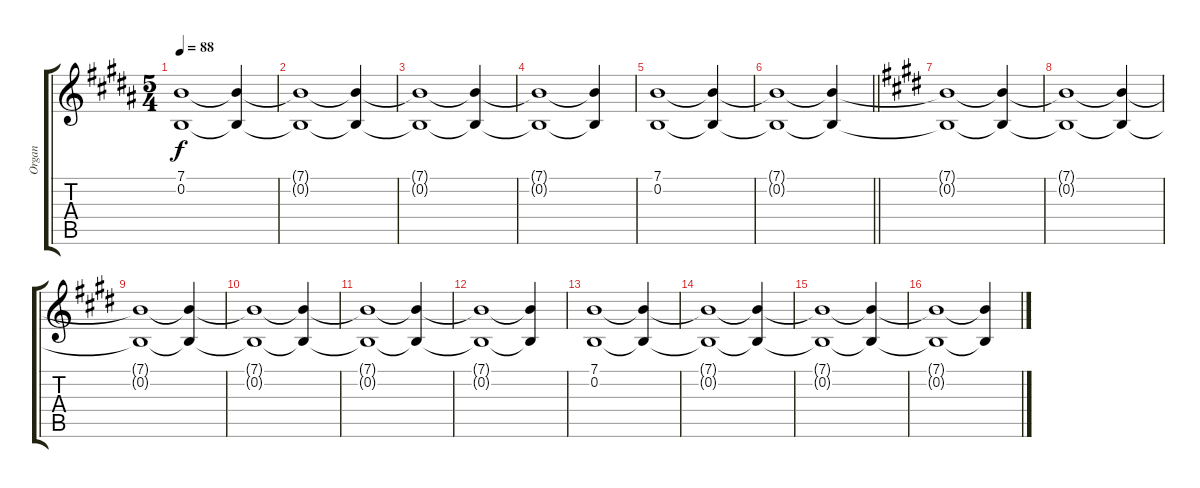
\track ("Organ" "Organ") {instrument rockorgan}
\staff {score tabs}
\tuning (E4 B3 G3 D3 A2 E2) {hide}
\ts (5 4)
\tempo 88
\clef g2
\ks b
(7.1{t} 0.2{t}).1{dy f} (7.1{t} 0.2{t}).4 |
(7.1{t} 0.2{t}).1 (7.1{t} 0.2{t}).4 |
(7.1{t} 0.2{t}).1 (7.1{t} 0.2{t}).4 |
(7.1{t} 0.2{t}).1 (7.1{t} 0.2{t}).4 |
(7.1 0.2).1 (7.1{t} 0.2{t}).4 |
\barLineRight lightlight
(7.1{t} 0.2{t}).1 (7.1{t} 0.2{t}).4 |
\ks e
(7.1{t} 0.2{t}).1 (7.1{t} 0.2{t}).4 |
(7.1{t} 0.2{t}).1 (7.1{t} 0.2{t}).4 |
(7.1{t} 0.2{t}).1 (7.1{t} 0.2{t}).4 |
(7.1{t} 0.2{t}).1 (7.1{t} 0.2{t}).4 |
(7.1{t} 0.2{t}).1 (7.1{t} 0.2{t}).4 |
(7.1{t} 0.2{t}).1 (7.1{t} 0.2{t}).4 |
(7.1 0.2).1 (7.1{t} 0.2{t}).4 |
(7.1{t} 0.2{t}).1 (7.1{t} 0.2{t}).4 |
(7.1{t} 0.2{t}).1 (7.1{t} 0.2{t}).4 |
(7.1{t} 0.2{t}).1 (7.1{t} 0.2{t}).4
